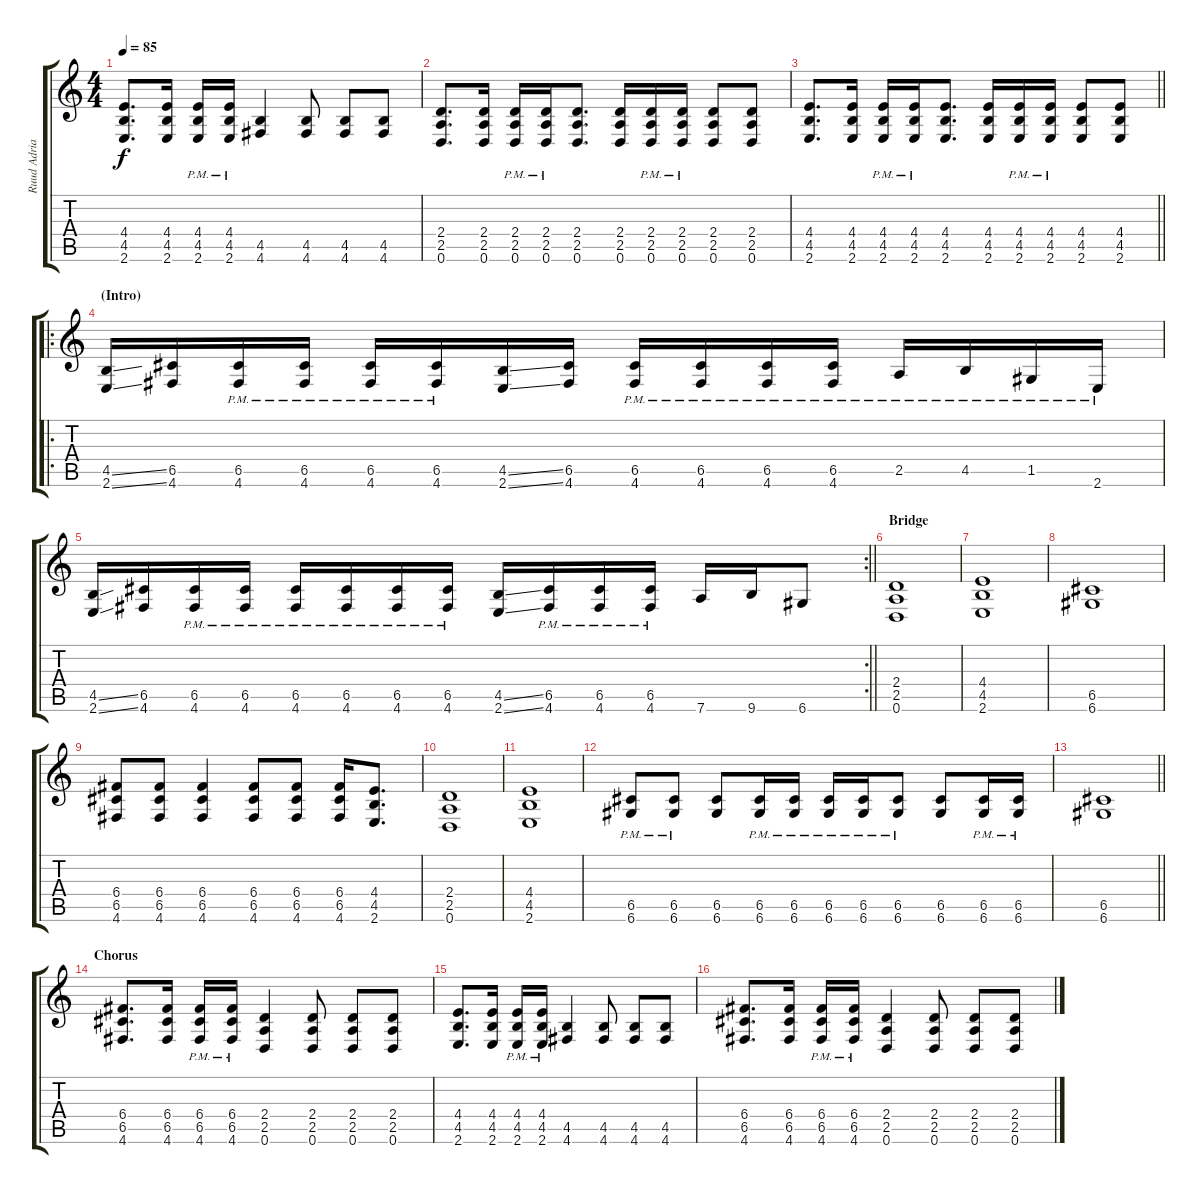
\track ("Ruud Adrianus Jolie - Dist 2" "Ruud Adria") {instrument distortionguitar}
\staff {score tabs}
\tuning (D4 A3 F3 C3 G2 D2) {hide}
\ts (4 4)
\tempo 85
\clef g2
\ks c
(4.4 4.5 2.6).8{d dy f} (4.4 4.5 2.6).16 (4.4{pm} 4.5{pm} 2.6{pm}).16 (4.4{pm} 4.5{pm} 2.6{pm}).16 (4.5 4.6).4 (4.5 4.6).8 (4.5 4.6).8 (4.5 4.6).8 |
(2.4 2.5 0.6).8{d} (2.4 2.5 0.6).16 (2.4{pm} 2.5{pm} 0.6{pm}).16 (2.4{pm} 2.5{pm} 0.6{pm}).16 (2.4 2.5 0.6).8{d} (2.4 2.5 0.6).16 (2.4{pm} 2.5{pm} 0.6{pm}).16 (2.4{pm} 2.5{pm} 0.6{pm}).16 (2.4 2.5 0.6).8 (2.4 2.5 0.6).8 |
\barLineRight lightlight
(4.4 4.5 2.6).8{d} (4.4 4.5 2.6).16 (4.4{pm} 4.5{pm} 2.6{pm}).16 (4.4{pm} 4.5{pm} 2.6{pm}).16 (4.4 4.5 2.6).8{d} (4.4 4.5 2.6).16 (4.4{pm} 4.5{pm} 2.6{pm}).16 (4.4{pm} 4.5{pm} 2.6{pm}).16 (4.4 4.5 2.6).8 (4.4 4.5 2.6).8 |
\ro
\section ("" "(Intro)")
(4.5{ss} 2.6{ss}).16 (6.5 4.6).16 (6.5{pm} 4.6{pm}).16 (6.5{pm} 4.6{pm}).16 (6.5{pm} 4.6{pm}).16 (6.5{pm} 4.6{pm}).16 (4.5{ss} 2.6{ss}).16 (6.5 4.6).16 (6.5{pm} 4.6{pm}).16 (6.5{pm} 4.6{pm}).16 (6.5{pm} 4.6{pm}).16 (6.5{pm} 4.6{pm}).16 2.5{pm}.16 4.5{pm}.16 1.5{pm}.16 2.6{pm}.16 |
\rc 2
\barLineRight lightlight
(4.5{ss} 2.6{ss}).16 (6.5 4.6).16 (6.5{pm} 4.6{pm}).16 (6.5{pm} 4.6{pm}).16 (6.5{pm} 4.6{pm}).16 (6.5{pm} 4.6{pm}).16 (6.5{pm} 4.6{pm}).16 (6.5{pm} 4.6{pm}).16 (4.5{ss} 2.6{ss}).16 (6.5{pm} 4.6{pm}).16 (6.5{pm} 4.6{pm}).16 (6.5{pm} 4.6{pm}).16 7.6.16 9.6.16 6.6.8 |
\section ("" "Bridge")
(2.4 2.5 0.6).1 |
(4.4 4.5 2.6).1 |
(6.5 6.6).1 |
(6.4 6.5 4.6).8 (6.4 6.5 4.6).8 (6.4 6.5 4.6).4 (6.4 6.5 4.6).8 (6.4 6.5 4.6).8 (6.4 6.5 4.6).16 (4.4 4.5 2.6).8{d} |
(2.4 2.5 0.6).1 |
(4.4 4.5 2.6).1 |
(6.5{pm} 6.6{pm}).8 (6.5{pm} 6.6{pm}).8 (6.5 6.6).8 (6.5{pm} 6.6{pm}).16 (6.5{pm} 6.6{pm}).16 (6.5{pm} 6.6{pm}).16 (6.5{pm} 6.6{pm}).16 (6.5{pm} 6.6{pm}).8 (6.5 6.6).8 (6.5{pm} 6.6{pm}).16 (6.5{pm} 6.6{pm}).16 |
\barLineRight lightlight
(6.5 6.6).1 |
\section ("" "Chorus")
(6.4 6.5 4.6).8{d} (6.4 6.5 4.6).16 (6.4{pm} 6.5{pm} 4.6{pm}).16 (6.4{pm} 6.5{pm} 4.6{pm}).16 (2.4 2.5 0.6).4 (2.4 2.5 0.6).8 (2.4 2.5 0.6).8 (2.4 2.5 0.6).8 |
(4.4 4.5 2.6).8{d} (4.4 4.5 2.6).16 (4.4{pm} 4.5{pm} 2.6{pm}).16 (4.4{pm} 4.5{pm} 2.6{pm}).16 (4.5 4.6).4 (4.5 4.6).8 (4.5 4.6).8 (4.5 4.6).8 |
(6.4 6.5 4.6).8{d} (6.4 6.5 4.6).16 (6.4{pm} 6.5{pm} 4.6{pm}).16 (6.4{pm} 6.5{pm} 4.6{pm}).16 (2.4 2.5 0.6).4 (2.4 2.5 0.6).8 (2.4 2.5 0.6).8 (2.4 2.5 0.6).8
